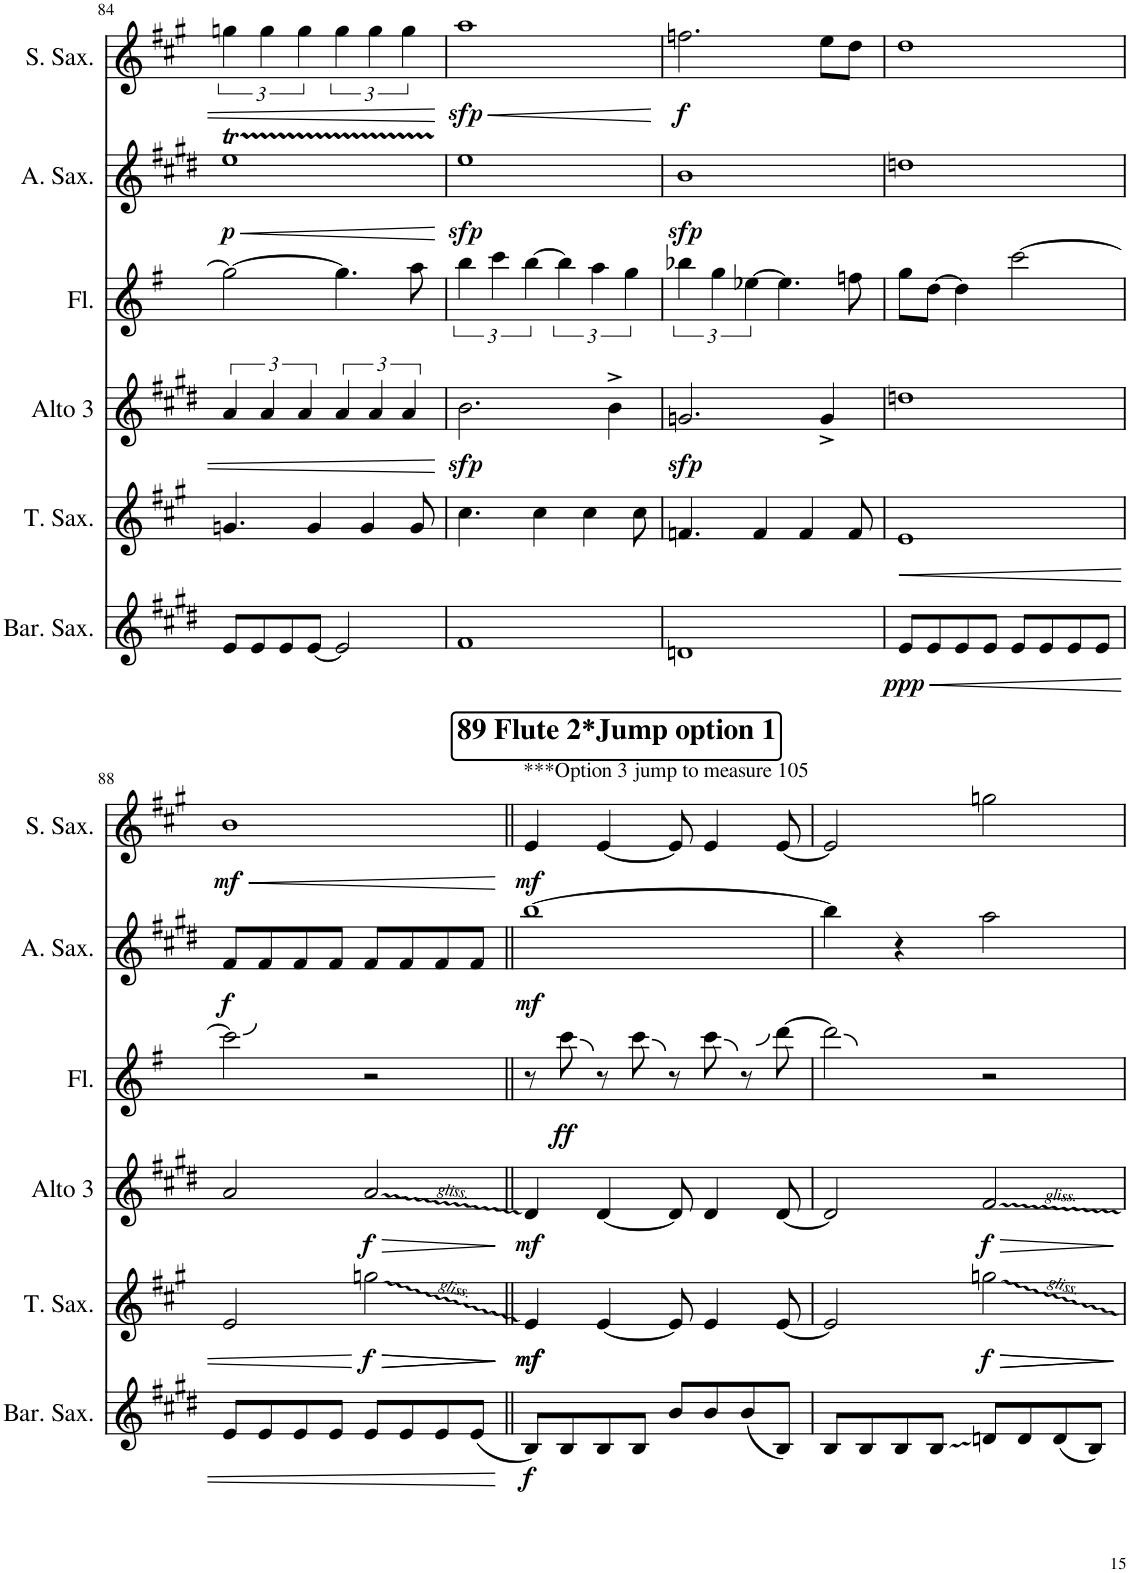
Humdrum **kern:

**kern	**dynam	**kern	**dynam	**kern	**dynam	**kern	**dynam	**kern	**dynam	**kern	**dynam
*part6	*part6	*part5	*part5	*part4	*part4	*part3	*part3	*part2	*part2	*part1	*part1
*staff6	*staff6	*staff5	*staff5	*staff4	*staff4	*staff3	*staff3	*staff2	*staff2	*staff1	*staff1
*I"Baritone Saxophone	*	*I"Tenor Saxophone	*	*I"Alto Sax 3	*	*I"Alto Sax 2	*	*I"Alto Saxophone	*	*I"Soprano Saxophone	*
*I'Bar. Sax.	*	*I'T. Sax.	*	*I'Alto 3	*	*I'Alto 2	*	*I'A. Sax.	*	*I'S. Sax.	*
!!LO:PB:g=z
*clefG2	*	*clefG2	*	*clefG2	*	*clefG2	*	*clefG2	*	*clefG2	*
*Trd12c21	*	*Trd8c14	*	*Trd5c9	*	*Trd5c9	*	*Trd5c9	*	*Trd1c2	*
*k[f#c#g#d#]	*	*k[f#c#g#]	*	*k[f#c#g#d#]	*	*k[f#]	*	*k[f#c#g#d#]	*	*k[f#c#g#]	*
*M4/4	*	*M4/4	*	*M4/4	*	*M4/4	*	*M4/4	*	*M4/4	*
=84	=84	=84	=84	=84	=84	=84	=84	=84	=84	=84	=84
!	!	!	!	!	!	!	!	!	!LO:HP:b	!	!
!	!	!	!	!	!	!	!	!	!LO:DY:n=1:b	!	!
8e/L	.	4.gn/	.	6a/	.	2gg\_	.	1eeT	< p	6ggn\	.
8e/	.	.	.	.	.	.	.	.	.	.	.
.	.	.	.	6a/	.	.	.	.	.	6gg\	.
8e/	.	.	.	.	.	.	.	.	.	.	.
.	.	.	.	6a/	.	.	.	.	.	6gg\	.
[8e/J	.	4g/	.	.	.	.	.	.	.	.	.
2e/]	.	.	.	6a/	.	4.gg\]	.	.	.	6gg\	.
.	.	4g/	.	.	.	.	.	.	.	.	.
.	.	.	.	6a/	.	.	.	.	.	6gg\	.
.	.	.	.	6a/	.	.	.	.	.	6gg\	.
.	.	8g/	.	.	.	8aa\	.	.	.	.	.
.	.	.	.	.	.	.	.	.	[	.	.
=85	=85	=85	=85	=85	=85	=85	=85	=85	=85	=85	=85
!	!	!	!	!	!LO:DY:b	!	!	!	!LO:DY:b	!	!LO:HP:b
!	!	!	!	!	!	!	!	!	!	!	!LO:DY:n=1:b
1f#	.	4.cc#\	.	2.b\	sfp	6bb\	.	1ee	sfp	1aa	< sfp
.	.	.	.	.	.	6ccc\	.	.	.	.	.
.	.	.	.	.	.	[6bb\	.	.	.	.	.
.	.	4cc#\	.	.	.	.	.	.	.	.	.
.	.	.	.	.	.	6bb\]	.	.	.	.	.
.	.	4cc#\	.	.	.	.	.	.	.	.	.
.	.	.	.	.	.	6aa\	.	.	.	.	.
.	.	.	.	4b^\	.	.	.	.	.	.	.
.	.	.	.	.	.	6gg\	.	.	.	.	.
.	.	8cc#\	.	.	.	.	.	.	.	.	.
.	.	.	.	.	.	.	.	.	.	.	[
=86	=86	=86	=86	=86	=86	=86	=86	=86	=86	=86	=86
!	!	!	!	!	!LO:DY:b	!	!	!	!LO:DY:b	!	!LO:DY:b
1dn	.	4.fn/	.	2.gn/	sfp	6bb-X\	.	1b	sfp	2.ffn\	f
.	.	.	.	.	.	6gg\	.	.	.	.	.
.	.	.	.	.	.	[6ee-X\	.	.	.	.	.
.	.	4f/	.	.	.	.	.	.	.	.	.
.	.	.	.	.	.	4.ee-\]	.	.	.	.	.
.	.	4f/	.	.	.	.	.	.	.	.	.
.	.	.	.	4g^/	.	.	.	.	.	8ee\L	.
.	.	8f/	.	.	.	8ffn\	.	.	.	8dd\J	.
=87	=87	=87	=87	=87	=87	=87	=87	=87	=87	=87	=87
!	!LO:HP:b	!	!LO:HP:b	!	!	!	!	!	!	!	!
!	!LO:DY:n=1:b	!	!	!	!	!	!	!	!	!	!
8e/L	< ppp	1e	<	1ddn	.	8gg\L	.	1ddn	.	1dd	.
8e/	.	.	.	.	.	[8dd\J	.	.	.	.	.
8e/	.	.	.	.	.	4dd\]	.	.	.	.	.
8e/J	.	.	.	.	.	.	.	.	.	.	.
8e/L	.	.	.	.	.	[2ccc\	.	.	.	.	.
8e/	.	.	.	.	.	.	.	.	.	.	.
8e/	.	.	.	.	.	.	.	.	.	.	.
8e/J	.	.	.	.	.	.	.	.	.	.	.
!!LO:LB:g=z
=88	=88	=88	=88	=88	=88	=88	=88	=88	=88	=88	=88
!	!	!	!	!	!	!	!	!	!LO:DY:b	!	!LO:HP:b
!	!	!	!	!	!	!	!	!	!	!	!LO:DY:n=1:b
8e/L	.	2e/	.	2a/	.	2ccc\]	.	8f#/L	f	1b	< mf
8e/	.	.	.	.	.	.	.	8f#/	.	.	.
8e/	.	.	.	.	.	.	.	8f#/	.	.	.
8e/J	.	.	.	.	.	.	.	8f#/J	.	.	.
!	!	!	!LO:HP:n=1:b	!	!	!	!	!	!	!	!
!	!	!	!LO:HP:n=1:b	!	!LO:HP:b	!	!	!	!	!	!
!	!	!	!LO:DY:n=1:b	!	!LO:DY:n=1:b	!	!	!	!	!	!
8e/L	.	2ggn\	[ > > f	2a/	> f	2r	.	8f#/L	.	.	.
8e/	.	.	.	.	.	.	.	8f#/	.	.	.
8e/	.	.	.	.	.	.	.	8f#/	.	.	.
(8e/J	.	.	.	.	.	.	.	8f#/J	.	.	.
.	[	.	]	.	]	.	.	.	.	.	[
!!LO:REH:place=s1:a:t=
!!LO:REH:place=s1:a:B:cj:fs=14:t=89 Flute 2*Jump option 1
=89||	=89||	=89||	=89||	=89||	=89||	=89||	=89||	=89||	=89||	=89||	=89||
!	!	!	!	!	!	!	!	!	!	!LO:TX:a:t=***Option 3 jump to measure 105	!
!	!LO:DY:b	!	!LO:DY:b	!	!	!	!	!	!	!	!
!	!	!	!LO:DY:n=1:b	!	!LO:DY:b	!	!	!	!LO:DY:b	!	!LO:DY:b
8B/L)	f	4e/	mf mf	4d#/	mf	8r	.	[1bb	mf	4e/	mf
!	!	!	!	!	!	!	!LO:DY:b	!	!	!	!
8B/	.	.	.	.	.	8ccc\	ff	.	.	.	.
8B/	.	[4e/	]	[4d#/	.	8r	.	.	.	[4e/	.
8B/J	.	.	.	.	.	8ccc\	.	.	.	.	.
8b/L	.	8e/]	.	8d#/]	.	8r	.	.	.	8e/]	.
8b/	.	4e/	.	4d#/	.	8ccc\	.	.	.	4e/	.
(8b/	.	.	.	.	.	8r	.	.	.	.	.
8B/J)	.	[8e/	.	[8d#/	.	[8ddd\	.	.	.	[8e/	.
=90	=90	=90	=90	=90	=90	=90	=90	=90	=90	=90	=90
8B/L	.	2e/]	.	2d#/]	.	2ddd\]	.	4bb\]	.	2e/]	.
8B/	.	.	.	.	.	.	.	.	.	.	.
8B/	.	.	.	.	.	.	.	4r	.	.	.
8B/J	.	.	.	.	.	.	.	.	.	.	.
!	!	!	!LO:HP:b	!	!LO:HP:b	!	!	!	!	!	!
!	!	!	!LO:DY:n=1:b	!	!LO:DY:n=1:b	!	!	!	!	!	!
8dn/L	.	2ggn\	> f	2f#/	> f	2r	.	2aa\	.	2ggn\	.
8d/	.	.	.	.	.	.	.	.	.	.	.
(8d/	.	.	.	.	.	.	.	.	.	.	.
8B/J)	.	.	.	.	.	.	.	.	.	.	.
.	.	.	]	.	]	.	.	.	.	.	.
=	=	=	=	=	=	=	=	=	=	=	=
*-	*-	*-	*-	*-	*-	*-	*-	*-	*-	*-	*-
